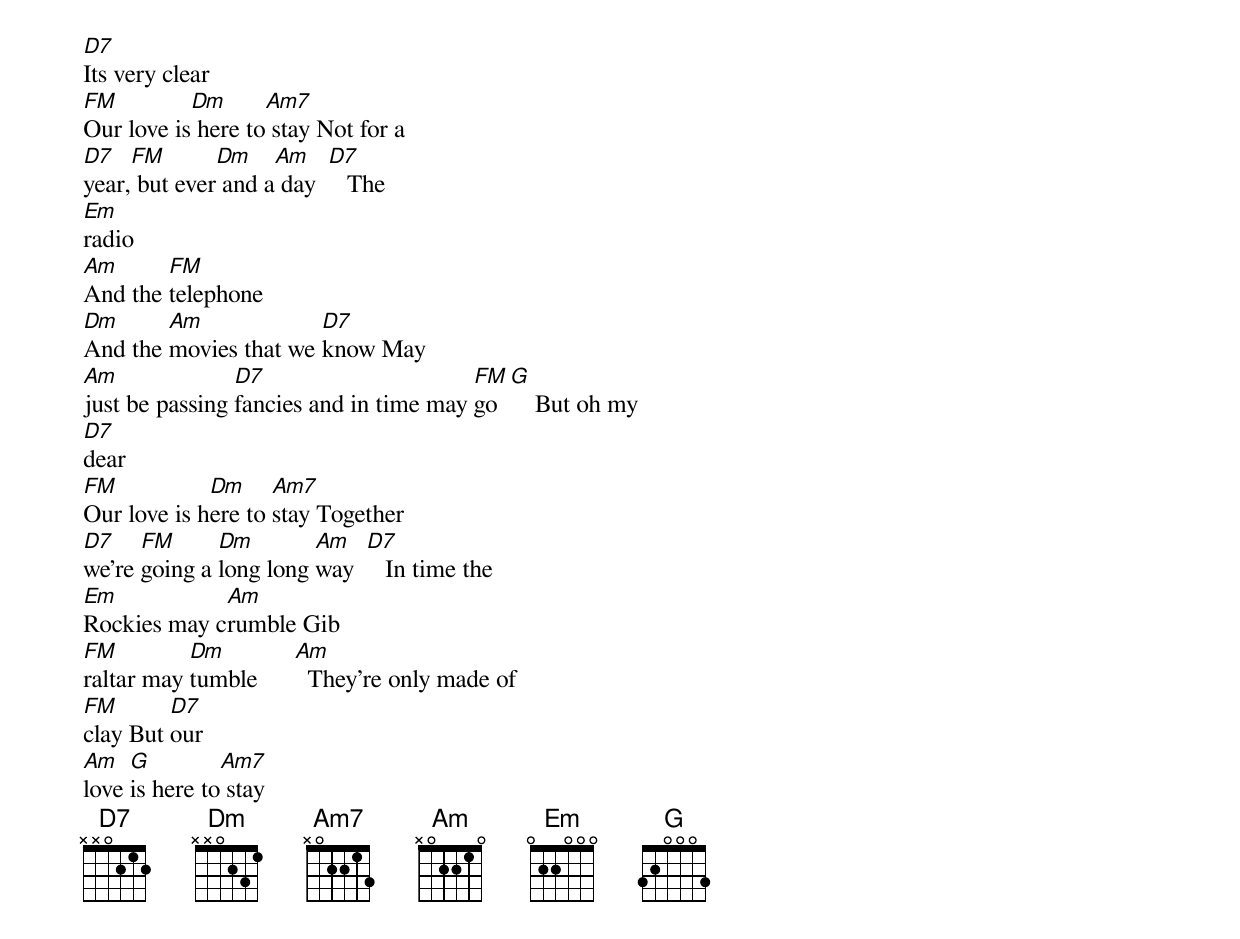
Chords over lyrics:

D7
Its very clear
FM         Dm      Am7
Our love is here to stay Not for a
D7   FM       Dm    Am    D7
year, but ever and a day     The
Em
radio
Am      FM
And the telephone
Dm      Am             D7
And the movies that we know May
Am              D7                      FM  G
just be passing fancies and in time may go      But oh my
D7
dear
FM           Dm     Am7
Our love is here to stay Together
D7    FM      Dm        Am   D7
we're going a long long way     In time the
Em           Am
Rockies may crumble Gib
FM         Dm          Am
raltar may tumble        They're only made of
FM       D7
clay But our
Am   G         Am7
love is here to stay
